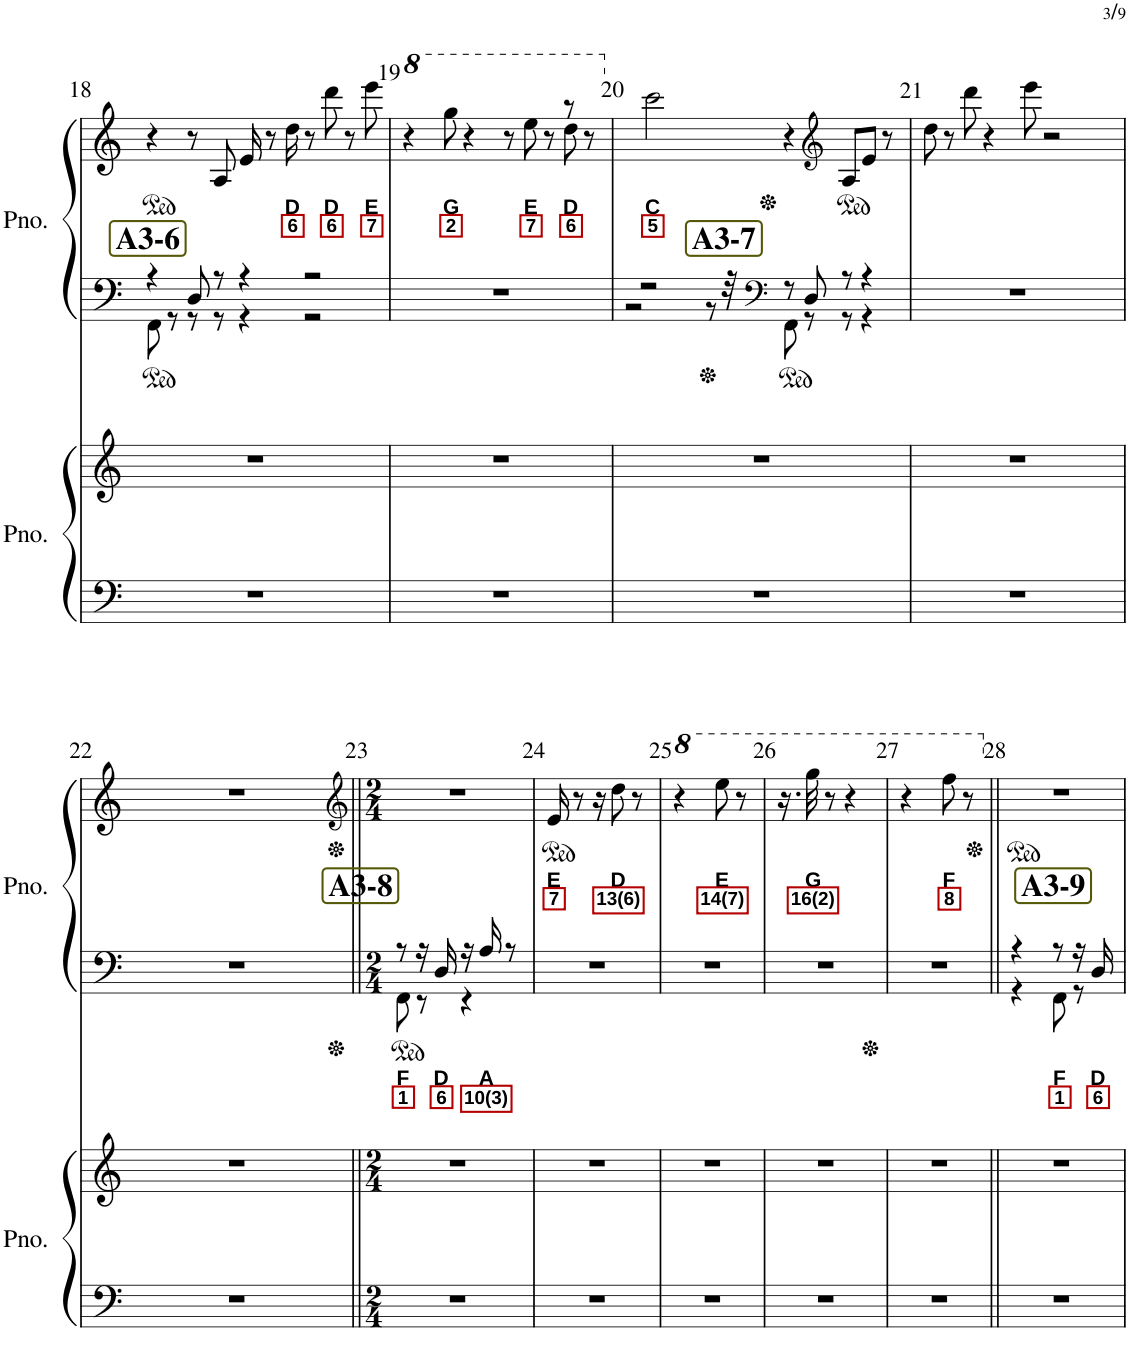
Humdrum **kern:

**kern	**kern	**kern	**text	**text	**text	**kern	**text	**text	**text
*part2	*part2	*part1	*part1	*part1	*part1	*part1	*part1	*part1	*part1
*staff4	*staff3	*staff2	*staff2	*staff2	*staff2	*staff1	*staff1	*staff1	*staff1
*I"ピアノ	*	*I"ピアノ	*	*	*	*	*	*	*
!!LO:PB:g=z
*clefF4	*clefG2	*clefF4	*	*	*	*clefG2	*	*	*
*k[]	*k[]	*k[]	*	*	*	*k[]	*	*	*
*M5/4	*M5/4	*M5/4	*	*	*	*M5/4	*	*	*
!!LO:REH:place=s1:b:B:cj:fs=15:t=A3-6
=18	=18	=18	=18	=18	=18	=18	=18	=18	=18
*	*	*^	*	*	*	*	*	*	*
*	*	*	*	*	*	*	*ped	*	*	*
4%5r	4%5r	4r	8FF\	.	.	.	4r	.	.	.
.	.	.	8r	.	.	.	.	.	.	.
.	.	8D/	8r	.	.	.	8r	.	.	.
.	.	8r	8r	.	.	.	8A/	.	.	.
.	.	4r	4r	.	.	.	16e/	.	.	.
.	.	.	.	.	.	.	8r	.	.	.
!	!	!	!	!	!	!	!	!	!LO:LY:b	!LO:LY:b
.	.	.	.	.	.	.	16dd\	.	D	6
.	.	2r	2r	.	.	.	8r	.	.	.
!	!	!	!	!	!	!	!	!	!LO:LY:b	!LO:LY:b
.	.	.	.	.	.	.	8ddd\	.	D	6
.	.	.	.	.	.	.	8r	.	.	.
!	!	!	!	!	!	!	!	!	!LO:LY:b	!LO:LY:b
.	.	.	.	.	.	.	8eee\	.	E	7
*	*	*v	*v	*	*	*	*	*	*	*
=19	=19	=19	=19	=19	=19	=19	=19	=19	=19
*	*	*	*	*	*	*8va	*	*	*
*	*	*	*	*	*	*^	*	*	*
4%5r	4%5r	4%5r	.	.	.	4r	1ryy	.	.	.
!	!	!	!	!	!	!	!	!	!LO:LY:b	!LO:LY:b
.	.	.	.	.	.	8ggg\	.	.	G	2
.	.	.	.	.	.	4r	.	.	.	.
.	.	.	.	.	.	8r	.	.	.	.
!	!	!	!	!	!	!	!	!	!LO:LY:b	!LO:LY:b
.	.	.	.	.	.	8eee\	.	.	E	7
.	.	.	.	.	.	8r	.	.	.	.
!	!	!	!	!	!	!	!	!	!LO:LY:b	!LO:LY:b
.	.	.	.	.	.	8r	8ddd\	.	D	6
.	.	.	.	.	.	8r	8ryy	.	.	.
*	*	*	*	*	*	*v	*v	*	*	*
!!LO:REH:place=s1:b:B:cj:fs=15:t=A3-7:qo=2.375
=20	=20	=20	=20	=20	=20	=20	=20	=20	=20
*	*	*^	*	*	*	*	*	*	*
*	*	*	*	*	*	*	*X8va	*	*	*
4%5r	4%5r	16.ryy	2r	.	.	.	8ryy	.	.	.
.	.	2r	.	.	.	.	.	.	.	.
!	!	!	!	!	!	!	!	!	!LO:LY:b	!LO:LY:b
.	.	.	.	.	.	.	2ccc\	.	C	5
.	.	.	8r	.	.	.	.	.	.	.
.	.	32r	.	.	.	.	.	.	.	.
*	*	*clefF4	*	*	*	*	*	*	*	*
*	*	*	*	*	*	*	*Xped	*	*	*
.	.	8r	8FF\	.	.	.	4r	.	.	.
.	.	8D/	8r	.	.	.	.	.	.	.
*	*	*	*	*	*	*	*clefG2	*	*	*
*	*	*	*	*	*	*	*ped	*	*	*
.	.	8r	8r	.	.	.	8A/L	.	.	.
.	.	4r	4r	.	.	.	8e/J	.	.	.
.	.	.	.	.	.	.	8r	.	.	.
*	*	*v	*v	*	*	*	*	*	*	*
=21	=21	=21	=21	=21	=21	=21	=21	=21	=21
4%5r	4%5r	4%5r	.	.	.	8dd\	.	.	.
.	.	.	.	.	.	8r	.	.	.
.	.	.	.	.	.	8ddd\	.	.	.
.	.	.	.	.	.	4r	.	.	.
.	.	.	.	.	.	8eee\	.	.	.
.	.	.	.	.	.	2r	.	.	.
!!LO:LB:g=z
=22	=22	=22	=22	=22	=22	=22	=22	=22	=22
4%5r	4%5r	4%5r	.	.	.	4%5r	.	.	.
!!LO:REH:place=s1:b:B:cj:fs=15:t=A3-8
=23||	=23||	=23||	=23||	=23||	=23||	=23||	=23||	=23||	=23||
*	*	*	*	*	*	*clefG2	*	*	*
*M2/4	*M2/4	*M2/4	*	*	*	*M2/4	*	*	*
*	*	*^	*	*	*	*	*	*	*
!	!	!	!	!	!LO:LY:b	!LO:LY:b	!	!	!	!
*	*	*	*	*	*	*	*Xped	*	*	*
2r	2r	8r	8FF\	.	F	1	2r	.	.	.
.	.	16r	8r	.	.	.	.	.	.	.
!	!	!	!	!	!LO:LY:b	!LO:LY:b	!	!	!	!
.	.	16D/	.	.	D	6	.	.	.	.
.	.	16r	4r	.	.	.	.	.	.	.
!	!	!	!	!	!LO:LY:b	!LO:LY:b	!	!	!	!
.	.	16A/	.	.	A	10(3)	.	.	.	.
.	.	8r	.	.	.	.	.	.	.	.
*	*	*v	*v	*	*	*	*	*	*	*
=24	=24	=24	=24	=24	=24	=24	=24	=24	=24
*	*	*	*	*	*	*ped	*	*	*
!	!	!	!	!	!	!	!	!LO:LY:b	!LO:LY:b
2r	2r	2r	.	.	.	16e/	.	E	7
.	.	.	.	.	.	8r	.	.	.
.	.	.	.	.	.	16r	.	.	.
!	!	!	!	!	!	!	!	!LO:LY:b	!LO:LY:b
.	.	.	.	.	.	8dd\	.	D	13(6)
.	.	.	.	.	.	8r	.	.	.
=25	=25	=25	=25	=25	=25	=25	=25	=25	=25
*	*	*	*	*	*	*8va	*	*	*
2r	2r	2r	.	.	.	4r	.	.	.
!	!	!	!	!	!	!	!	!LO:LY:b	!LO:LY:b
.	.	.	.	.	.	8eee\	.	E	14(7)
.	.	.	.	.	.	8r	.	.	.
=26	=26	=26	=26	=26	=26	=26	=26	=26	=26
2r	2r	2r	.	.	.	16.r	.	.	.
!	!	!	!	!	!	!	!	!LO:LY:b	!LO:LY:b
.	.	.	.	.	.	32ggg\	.	G	16(2)
.	.	.	.	.	.	8r	.	.	.
.	.	.	.	.	.	4r	.	.	.
=27	=27	=27	=27	=27	=27	=27	=27	=27	=27
2r	2r	2r	.	.	.	4r	.	.	.
!	!	!	!	!	!	!	!	!LO:LY:b	!LO:LY:b
.	.	.	.	.	.	8fff\	.	F	8
.	.	.	.	.	.	8r	.	.	.
!!LO:REH:place=s1:b:B:cj:fs=15:t=A3-9:qo=1
=28||	=28||	=28||	=28||	=28||	=28||	=28||	=28||	=28||	=28||
*	*	*^	*	*	*	*	*	*	*
*	*	*	*	*	*	*	*Xped	*	*	*
*	*	*	*	*	*	*	*X8va	*	*	*
2r	2r	4r	4r	.	.	.	2r	.	.	.
!	!	!	!	!	!LO:LY:b	!LO:LY:b	!	!	!	!
.	.	8r	8FF\	.	F	1	.	.	.	.
.	.	16r	8r	.	.	.	.	.	.	.
!	!	!	!	!	!LO:LY:b	!LO:LY:b	!	!	!	!
.	.	16D/	.	.	D	6	.	.	.	.
*	*	*v	*v	*	*	*	*	*	*	*
=	=	=	=	=	=	=	=	=	=
*-	*-	*-	*-	*-	*-	*-	*-	*-	*-
